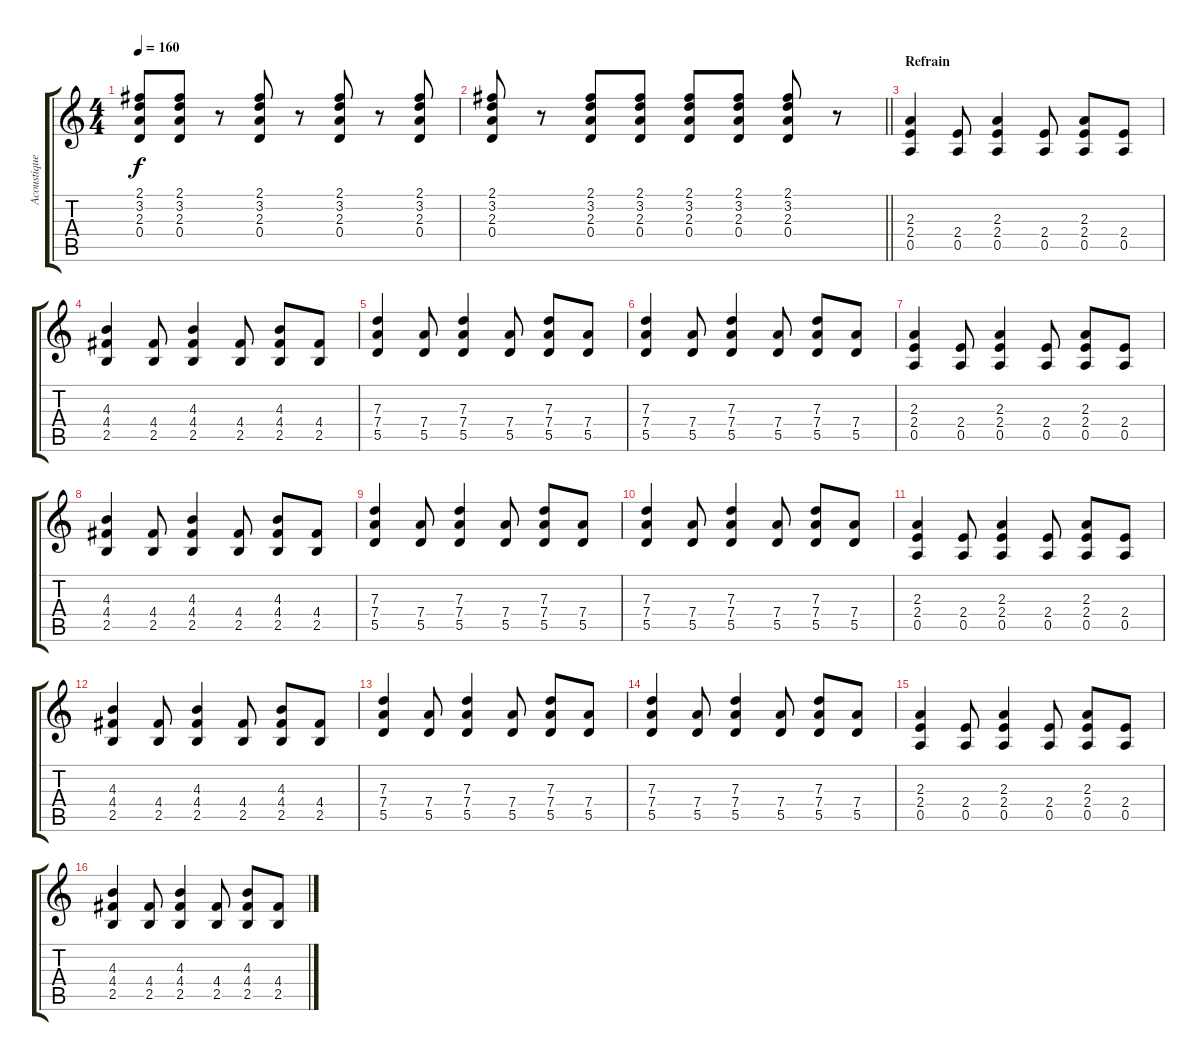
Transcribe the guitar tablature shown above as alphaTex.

\track ("Acoustique 12 Cordes" "Acoustique") {instrument acousticguitarsteel}
\staff {score tabs}
\tuning (E4 B3 G3 D3 A2 E2) {hide}
\ts (4 4)
\tempo 160
\clef g2
\ks c
(2.1 3.2 2.3 0.4).8{dy f} (2.1 3.2 2.3 0.4).8 r.8 (2.1 3.2 2.3 0.4).8 r.8 (2.1 3.2 2.3 0.4).8 r.8 (2.1 3.2 2.3 0.4).8 |
\barLineRight lightlight
(2.1 3.2 2.3 0.4).8 r.8 (2.1 3.2 2.3 0.4).8 (2.1 3.2 2.3 0.4).8 (2.1 3.2 2.3 0.4).8 (2.1 3.2 2.3 0.4).8 (2.1 3.2 2.3 0.4).8 r.8 |
\section ("" "Refrain")
(2.3 2.4 0.5).4 (2.4 0.5).8 (2.3 2.4 0.5).4 (2.4 0.5).8 (2.3 2.4 0.5).8 (2.4 0.5).8 |
(4.3 4.4 2.5).4 (4.4 2.5).8 (4.3 4.4 2.5).4 (4.4 2.5).8 (4.3 4.4 2.5).8 (4.4 2.5).8 |
(7.3 7.4 5.5).4 (7.4 5.5).8 (7.3 7.4 5.5).4 (7.4 5.5).8 (7.3 7.4 5.5).8 (7.4 5.5).8 |
(7.3 7.4 5.5).4 (7.4 5.5).8 (7.3 7.4 5.5).4 (7.4 5.5).8 (7.3 7.4 5.5).8 (7.4 5.5).8 |
(2.3 2.4 0.5).4 (2.4 0.5).8 (2.3 2.4 0.5).4 (2.4 0.5).8 (2.3 2.4 0.5).8 (2.4 0.5).8 |
(4.3 4.4 2.5).4 (4.4 2.5).8 (4.3 4.4 2.5).4 (4.4 2.5).8 (4.3 4.4 2.5).8 (4.4 2.5).8 |
(7.3 7.4 5.5).4 (7.4 5.5).8 (7.3 7.4 5.5).4 (7.4 5.5).8 (7.3 7.4 5.5).8 (7.4 5.5).8 |
(7.3 7.4 5.5).4 (7.4 5.5).8 (7.3 7.4 5.5).4 (7.4 5.5).8 (7.3 7.4 5.5).8 (7.4 5.5).8 |
(2.3 2.4 0.5).4 (2.4 0.5).8 (2.3 2.4 0.5).4 (2.4 0.5).8 (2.3 2.4 0.5).8 (2.4 0.5).8 |
(4.3 4.4 2.5).4 (4.4 2.5).8 (4.3 4.4 2.5).4 (4.4 2.5).8 (4.3 4.4 2.5).8 (4.4 2.5).8 |
(7.3 7.4 5.5).4 (7.4 5.5).8 (7.3 7.4 5.5).4 (7.4 5.5).8 (7.3 7.4 5.5).8 (7.4 5.5).8 |
(7.3 7.4 5.5).4 (7.4 5.5).8 (7.3 7.4 5.5).4 (7.4 5.5).8 (7.3 7.4 5.5).8 (7.4 5.5).8 |
(2.3 2.4 0.5).4 (2.4 0.5).8 (2.3 2.4 0.5).4 (2.4 0.5).8 (2.3 2.4 0.5).8 (2.4 0.5).8 |
(4.3 4.4 2.5).4 (4.4 2.5).8 (4.3 4.4 2.5).4 (4.4 2.5).8 (4.3 4.4 2.5).8 (4.4 2.5).8
